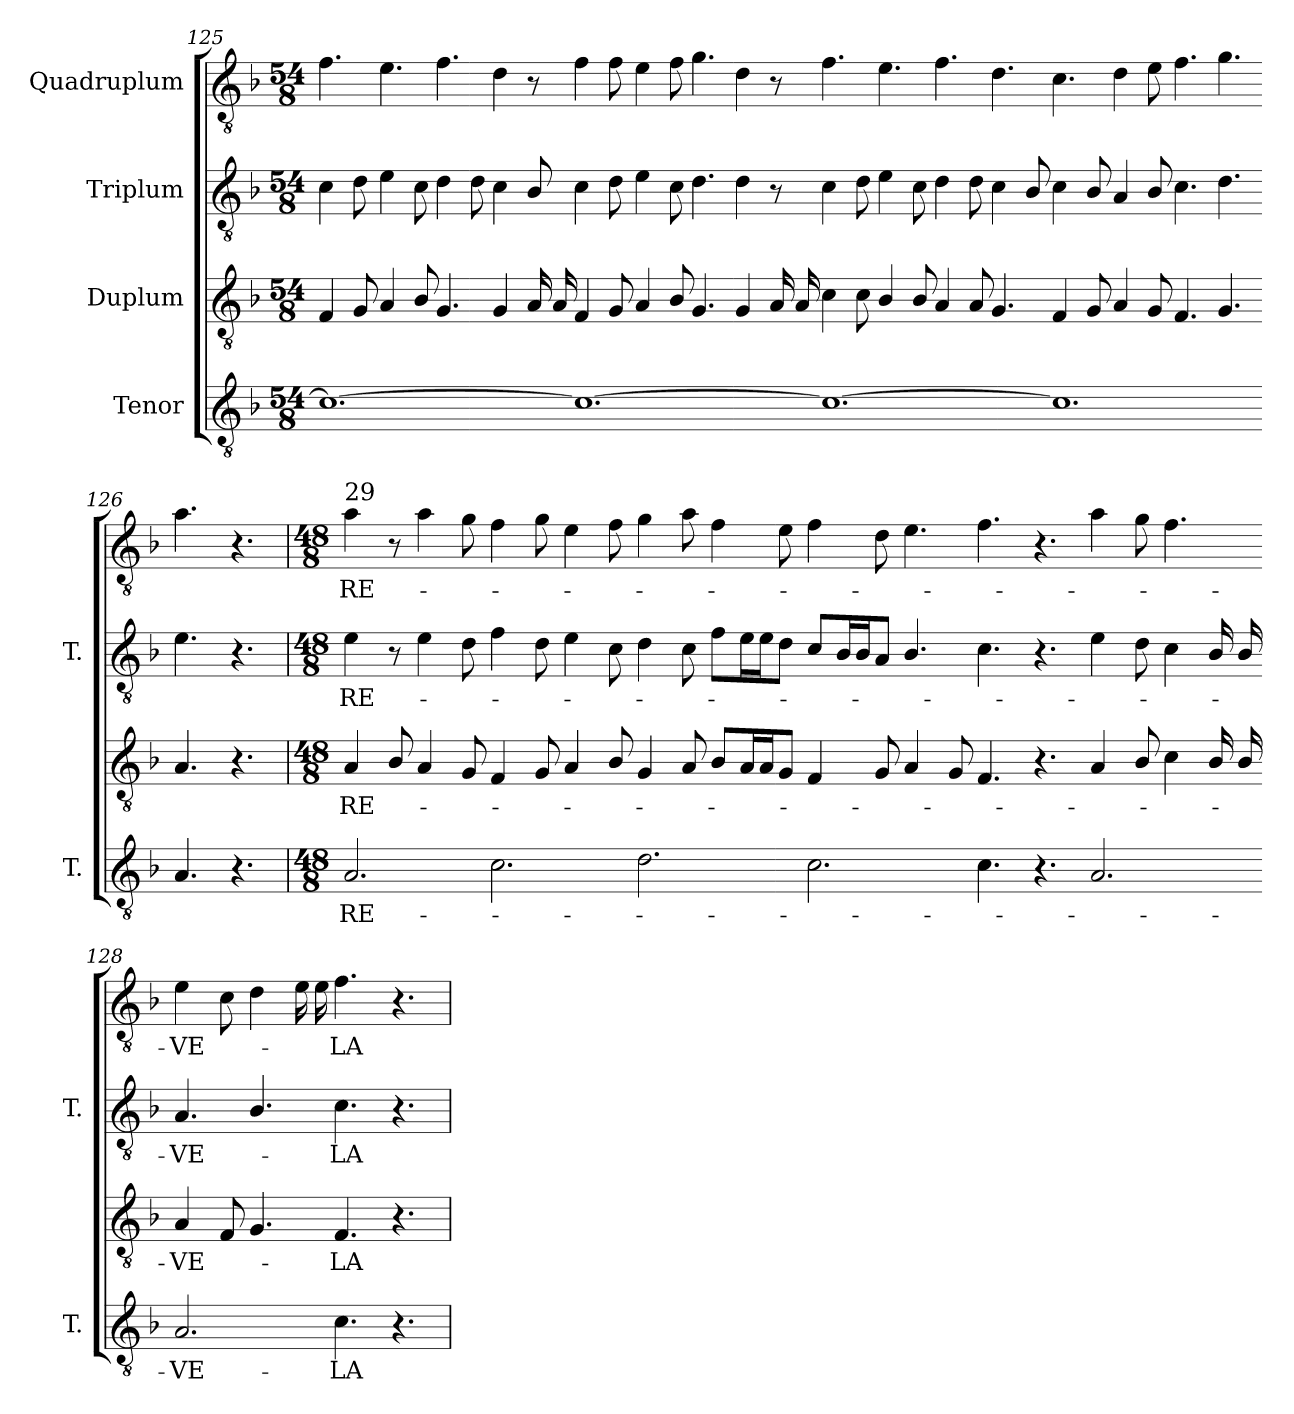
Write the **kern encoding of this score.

**kern	**text	**kern	**text	**kern	**text	**kern	**text
*part4	*part4	*part3	*part3	*part2	*part2	*part1	*part1
*staff4	*staff4	*staff3	*staff3	*staff2	*staff2	*staff1	*staff1
*I"Tenor	*	*I"Duplum	*	*I"Triplum	*	*I"Quadruplum	*
*I'T.	*	*	*	*I'T.	*	*	*
!!LO:LB:g=z
*clefGv2	*	*clefGv2	*	*clefGv2	*	*clefGv2	*
*ITrd7c12	*	*ITrd7c12	*	*ITrd7c12	*	*ITrd7c12	*
*k[b-]	*	*k[b-]	*	*k[b-]	*	*k[b-]	*
*F:	*	*F:	*	*F:	*	*F:	*
*M54/8	*	*M54/8	*	*M54/8	*	*M54/8	*
=125	=125	=125	=125	=125	=125	=125	=125
1.Ci_	.	4FFi/	.	4Ci\	.	4.Fi\	.
.	.	8GGi/	.	8Di\	.	.	.
.	.	4AAi/	.	4Ei\	.	4.Ei\	.
.	.	8BB-i/	.	8Ci\	.	.	.
.	.	4.GGi/	.	4Di\	.	4.Fi\	.
.	.	.	.	8Di\	.	.	.
.	.	4GGi/	.	4Ci\	.	4Di\	.
*	*	*tremolo	*	*	*	*	*
.	.	16AAi/	.	8BB-i/	.	8r	.
.	.	16AAi/	.	.	.	.	.
*	*	*Xtremolo	*	*	*	*	*
1.Ci_	.	4FFi/	.	4Ci\	.	4Fi\	.
.	.	8GGi/	.	8Di\	.	8Fi\	.
.	.	4AAi/	.	4Ei\	.	4Ei\	.
.	.	8BB-i/	.	8Ci\	.	8Fi\	.
.	.	4.GGi/	.	4.Di\	.	4.Gi\	.
.	.	4GGi/	.	4Di\	.	4Di\	.
*	*	*tremolo	*	*	*	*	*
.	.	16AAi/	.	8r	.	8r	.
.	.	16AAi/	.	.	.	.	.
*	*	*Xtremolo	*	*	*	*	*
1.Ci_	.	4Ci\	.	4Ci\	.	4.Fi\	.
.	.	8Ci\	.	8Di\	.	.	.
.	.	4BB-i/	.	4Ei\	.	4.Ei\	.
.	.	8BB-i/	.	8Ci\	.	.	.
.	.	4AAi/	.	4Di\	.	4.Fi\	.
.	.	8AAi/	.	8Di\	.	.	.
.	.	4.GGi/	.	4Ci\	.	4.Di\	.
.	.	.	.	8BB-i/	.	.	.
1.Ci]	.	4FFi/	.	4Ci\	.	4.Ci\	.
.	.	8GGi/	.	8BB-i/	.	.	.
.	.	4AAi/	.	4AAi/	.	4Di\	.
.	.	8GGi/	.	8BB-i/	.	8Ei\	.
.	.	4.FFi/	.	4.Ci\	.	4.Fi\	.
.	.	4.GGi/	.	4.Di\	.	4.Gi\	.
!!LO:LB:g=z
=126-	=126-	=126-	=126-	=126-	=126-	=126-	=126-
4.AAi/	.	4.AAi/	.	4.Ei\	.	4.Ai\	.
4.r	.	4.r	.	4.r	.	4.r	.
=127	=127	=127	=127	=127	=127	=127	=127
*M48/8	*	*M48/8	*	*M48/8	*	*M48/8	*
!	!LO:LY:b:color=#000000	!	!	!	!	!	!
!	!	!	!LO:LY:b:color=#000000	!	!	!	!
!	!	!	!	!	!LO:LY:b:color=#000000	!	!
!	!	!	!	!	!	!LO:TX:a:t=29	!
!	!	!	!	!	!	!	!LO:LY:b:color=#000000
2.AAi/	RE-	4AAi/	RE-	4Ei\	RE-	4Ai\	RE-
.	.	8BB-i/	.	8r	.	8r	.
.	.	4AAi/	.	4Ei\	.	4Ai\	.
.	.	8GGi/	.	8Di\	.	8Gi\	.
2.Ci\	.	4FFi/	.	4Fi\	.	4Fi\	.
.	.	8GGi/	.	8Di\	.	8Gi\	.
.	.	4AAi/	.	4Ei\	.	4Ei\	.
.	.	8BB-i/	.	8Ci\	.	8Fi\	.
2.Di\	.	4GGi/	.	4Di\	.	4Gi\	.
.	.	8AAi/	.	8Ci\	.	8Ai\	.
.	.	8BB-i/L	.	8Fi\L	.	4Fi\	.
*	*	*tremolo	*	*	*	*	*
*	*	*	*	*tremolo	*	*	*
.	.	16AAi/	.	16Ei\	.	.	.
.	.	16AAi/	.	16Ei\	.	.	.
*	*	*	*	*Xtremolo	*	*	*
*	*	*Xtremolo	*	*	*	*	*
.	.	8GGi/J	.	8Di\J	.	8Ei\	.
2.Ci\	.	4FFi/	.	8Ci/L	.	4Fi\	.
*	*	*	*	*tremolo	*	*	*
.	.	.	.	16BB-i/	.	.	.
.	.	.	.	16BB-i/	.	.	.
*	*	*	*	*Xtremolo	*	*	*
.	.	8GGi/	.	8AAi/J	.	8Di\	.
.	.	4AAi/	.	4.BB-i/	.	4.Ei\	.
.	.	8GGi/	.	.	.	.	.
4.Ci\	.	4.FFi/	.	4.Ci\	.	4.Fi\	.
4.r	.	4.r	.	4.r	.	4.r	.
2.AAi/	.	4AAi/	.	4Ei\	.	4Ai\	.
.	.	8BB-i/	.	8Di\	.	8Gi\	.
.	.	4Ci\	.	4Ci\	.	4.Fi\	.
*	*	*tremolo	*	*	*	*	*
*	*	*	*	*tremolo	*	*	*
.	.	16BB-i/	.	16BB-i/	.	.	.
.	.	16BB-i/	.	16BB-i/	.	.	.
*	*	*	*	*Xtremolo	*	*	*
*	*	*Xtremolo	*	*	*	*	*
!!LO:PB:g=z
=128-	=128-	=128-	=128-	=128-	=128-	=128-	=128-
!	!LO:LY:b:color=#000000	!	!	!	!	!	!
!	!	!	!LO:LY:b:color=#000000	!	!	!	!
!	!	!	!	!	!LO:LY:b:color=#000000	!	!
!	!	!	!	!	!	!	!LO:LY:b:color=#000000
2.AAi/	-VE-	4AAi/	-VE-	4.AAi/	-VE-	4Ei\	-VE-
.	.	8FFi/	.	.	.	8Ci\	.
.	.	4.GGi/	.	4.BB-i/	.	4Di\	.
*	*	*	*	*	*	*tremolo	*
.	.	.	.	.	.	16Ei\	.
.	.	.	.	.	.	16Ei\	.
*	*	*	*	*	*	*Xtremolo	*
!	!LO:LY:b:color=#000000	!	!	!	!	!	!
!	!	!	!LO:LY:b:color=#000000	!	!	!	!
!	!	!	!	!	!LO:LY:b:color=#000000	!	!
!	!	!	!	!	!	!	!LO:LY:b:color=#000000
4.Ci\	-LA-	4.FFi/	-LA-	4.Ci\	-LA-	4.Fi\	-LA-
4.r	.	4.r	.	4.r	.	4.r	.
=	=	=	=	=	=	=	=
*-	*-	*-	*-	*-	*-	*-	*-
